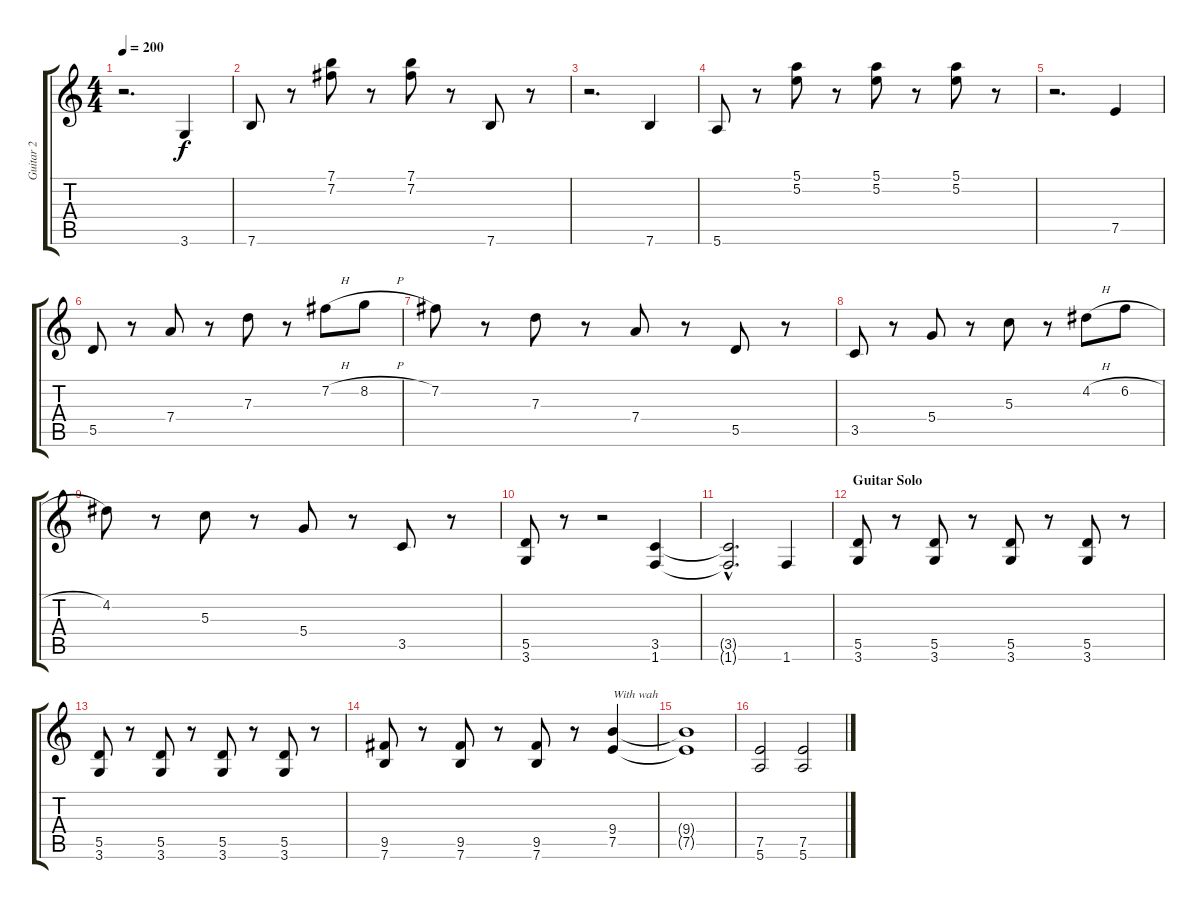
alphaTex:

\track ("Guitar 2" "Guitar 2") {instrument overdrivenguitar}
\staff {score tabs}
\tuning (E4 B3 G3 D3 A2 E2) {hide}
\ts (4 4)
\tempo 200
\clef g2
\ks c
r.2{d dy f} 3.6.4 |
7.6.8 r.8 (7.1 7.2).8 r.8 (7.1 7.2).8 r.8 7.6.8 r.8 |
r.2{d} 7.6.4 |
5.6.8 r.8 (5.1 5.2).8 r.8 (5.1 5.2).8 r.8 (5.1 5.2).8 r.8 |
r.2{d} 7.5.4 |
5.5.8 r.8 7.4.8 r.8 7.3.8 r.8 7.2{h}.8 8.2{h}.8 |
7.2.8 r.8 7.3.8 r.8 7.4.8 r.8 5.5.8 r.8 |
3.5.8 r.8 5.4.8 r.8 5.3.8 r.8 4.2{h}.8 6.2{h}.8 |
4.2.8 r.8 5.3.8 r.8 5.4.8 r.8 3.5.8 r.8 |
(5.5 3.6).8 r.8 r.2 (3.5 1.6).4 |
(3.5{hac t} 1.6{hac t}).2{d} 1.6.4 |
\section ("" "Guitar Solo")
(5.5 3.6).8 r.8 (5.5 3.6).8 r.8 (5.5 3.6).8 r.8 (5.5 3.6).8 r.8 |
(5.5 3.6).8 r.8 (5.5 3.6).8 r.8 (5.5 3.6).8 r.8 (5.5 3.6).8 r.8 |
(9.5 7.6).8 r.8 (9.5 7.6).8 r.8 (9.5 7.6).8 r.8 (9.4 7.5).4{txt "With wah"} |
(9.4{t} 7.5{t}).1 |
(7.5 5.6).2 (7.5 5.6).2
